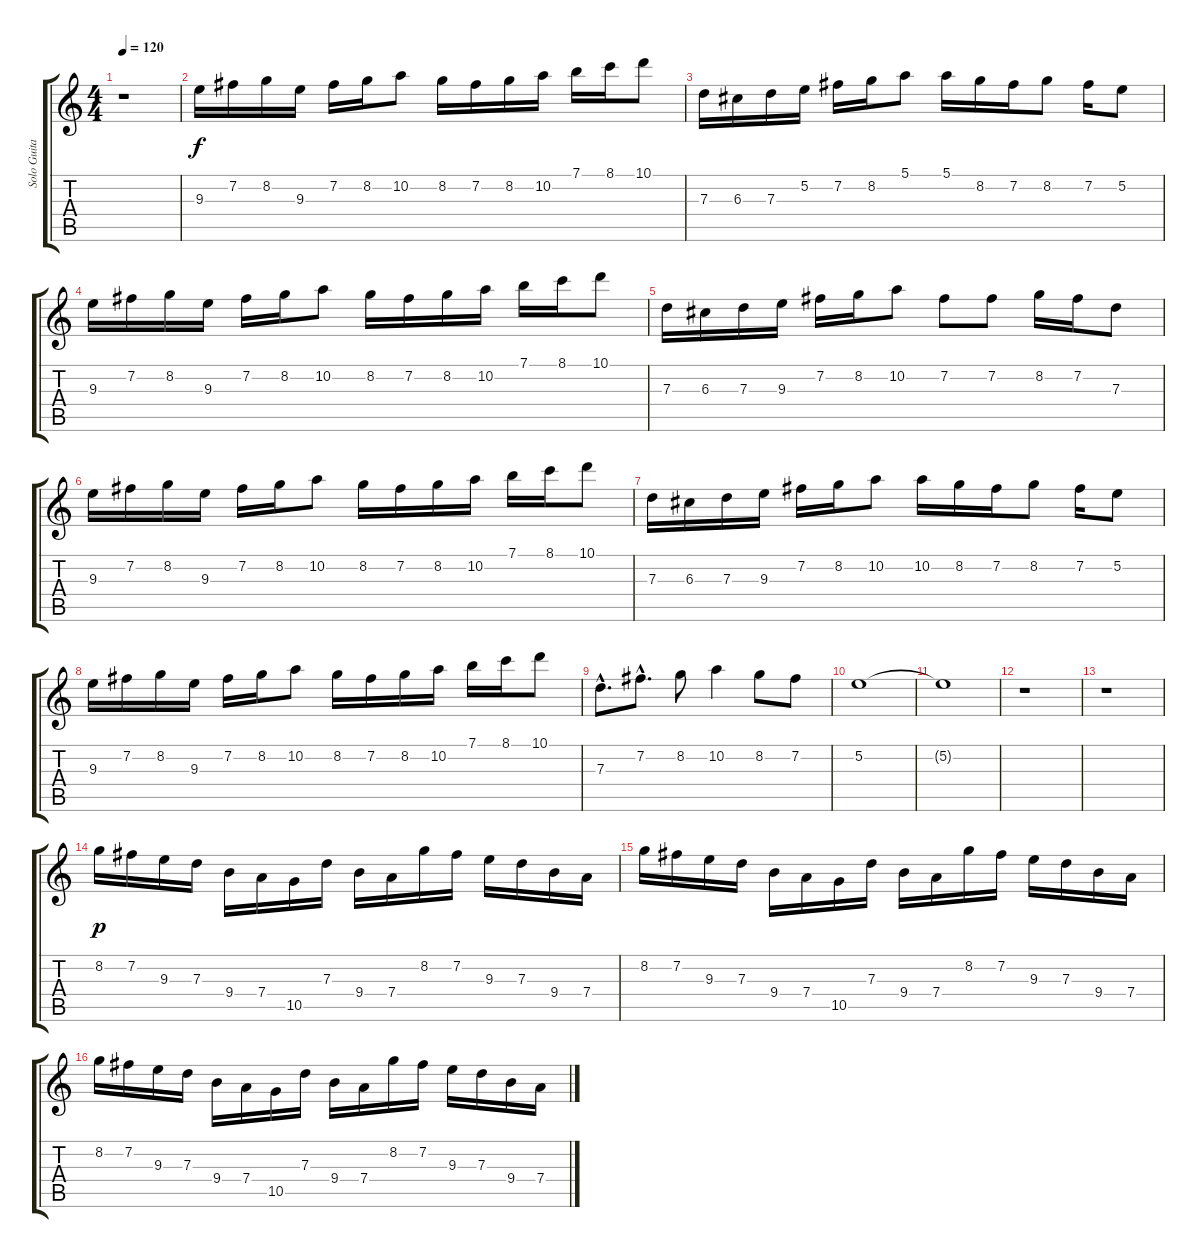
\track ("Solo Guitar" "Solo Guita") {instrument distortionguitar}
\staff {score tabs}
\tuning (E4 B3 G3 D3 A2 E2) {hide}
\ts (4 4)
\tempo 120
\clef g2
\ks c
r.1{dy f} |
9.3.16 7.2.16 8.2.16 9.3.16 7.2.16 8.2.16 10.2.8 8.2.16 7.2.16 8.2.16 10.2.16 7.1.16 8.1.16 10.1.8 |
7.3.16 6.3.16 7.3.16 5.2.16 7.2.16 8.2.16 5.1.8 5.1.16 8.2.16 7.2.16 8.2.8 7.2.16 5.2.8 |
9.3.16 7.2.16 8.2.16 9.3.16 7.2.16 8.2.16 10.2.8 8.2.16 7.2.16 8.2.16 10.2.16 7.1.16 8.1.16 10.1.8 |
7.3.16 6.3.16 7.3.16 9.3.16 7.2.16 8.2.16 10.2.8 7.2.8 7.2.8 8.2.16 7.2.16 7.3.8 |
9.3.16 7.2.16 8.2.16 9.3.16 7.2.16 8.2.16 10.2.8 8.2.16 7.2.16 8.2.16 10.2.16 7.1.16 8.1.16 10.1.8 |
7.3.16 6.3.16 7.3.16 9.3.16 7.2.16 8.2.16 10.2.8 10.2.16 8.2.16 7.2.16 8.2.8 7.2.16 5.2.8 |
9.3.16 7.2.16 8.2.16 9.3.16 7.2.16 8.2.16 10.2.8 8.2.16 7.2.16 8.2.16 10.2.16 7.1.16 8.1.16 10.1.8 |
7.3{hac}.8{d} 7.2{hac}.8{d} 8.2.8 10.2.4 8.2.8 7.2.8 |
5.2.1 |
5.2{t}.1 |
r.1 |
r.1 |
8.2.16{dy p} 7.2.16 9.3.16 7.3.16 9.4.16 7.4.16 10.5.16 7.3.16 9.4.16 7.4.16 8.2.16 7.2.16 9.3.16 7.3.16 9.4.16 7.4.16 |
8.2.16 7.2.16 9.3.16 7.3.16 9.4.16 7.4.16 10.5.16 7.3.16 9.4.16 7.4.16 8.2.16 7.2.16 9.3.16 7.3.16 9.4.16 7.4.16 |
8.2.16 7.2.16 9.3.16 7.3.16 9.4.16 7.4.16 10.5.16 7.3.16 9.4.16 7.4.16 8.2.16 7.2.16 9.3.16 7.3.16 9.4.16 7.4.16
